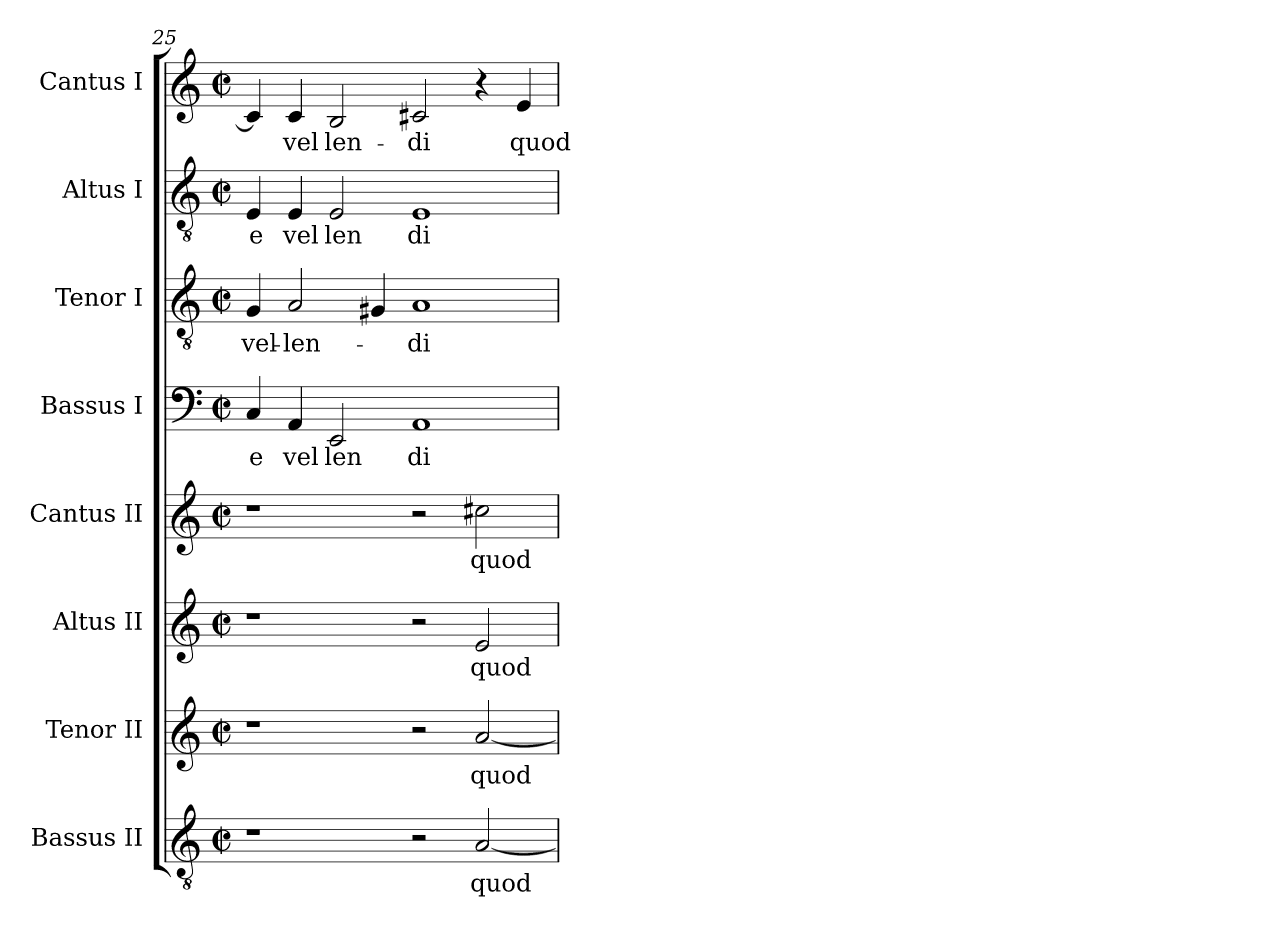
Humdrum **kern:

**kern	**text	**kern	**text	**kern	**text	**kern	**text	**kern	**text	**kern	**text	**kern	**text	**kern	**text
*part8	*part8	*part7	*part7	*part6	*part6	*part5	*part5	*part4	*part4	*part3	*part3	*part2	*part2	*part1	*part1
*staff8	*staff8	*staff7	*staff7	*staff6	*staff6	*staff5	*staff5	*staff4	*staff4	*staff3	*staff3	*staff2	*staff2	*staff1	*staff1
*I"Bassus II	*	*I"Tenor II	*	*I"Altus II	*	*I"Cantus II	*	*I"Bassus I	*	*I"Tenor I	*	*I"Altus I	*	*I"Cantus I	*
*clefGv2	*	*clefG2	*	*clefG2	*	*clefG2	*	*clefF4	*	*clefGv2	*	*clefGv2	*	*clefG2	*
*	*	*	*	*	*	*k[]	*	*	*	*	*	*	*	*	*
*	*	*	*	*	*	*C:	*	*	*	*	*	*	*	*	*
*M2/2	*	*M2/2	*	*M2/2	*	*M2/2	*	*M2/2	*	*M2/2	*	*M2/2	*	*M2/2	*
*met(c|)	*	*met(c|)	*	*met(c|)	*	*met(c|)	*	*met(c|)	*	*met(c|)	*	*met(c|)	*	*met(c|)	*
=25	=25	=25	=25	=25	=25	=25	=25	=25	=25	=25	=25	=25	=25	=25	=25
!	!	!	!	!	!	!	!	!	!LO:LY:b:cj	!	!LO:LY:b:cj	!	!LO:LY:b:cj	!	!
1r	.	1r	.	1r	.	1r	.	4C/	e	4G/	-vel-	4E/	e	4c/]	.
!	!	!	!	!	!	!	!	!	!LO:LY:b:cj	!	!LO:LY:b	!	!LO:LY:b:cj	!	!LO:LY:b:cj
.	.	.	.	.	.	.	.	4AA/	vel	2A/	-len-	4E/	vel	4c/	-vel
!	!	!	!	!	!	!	!	!	!LO:LY:b:cj	!	!	!	!LO:LY:b:cj	!	!LO:LY:b:cj
.	.	.	.	.	.	.	.	2EE/	len	.	.	2E/	len	2B/	len-
.	.	.	.	.	.	.	.	.	.	4G#X/	.	.	.	.	.
!	!	!	!	!	!	!	!	!	!LO:LY:b:cj	!	!LO:LY:b:cj	!	!LO:LY:b:cj	!	!LO:LY:b:cj
2r	.	2r	.	2r	.	2r	.	1AA	di	1A	-di	1E	di	2c#X/	-di
!	!LO:LY:b	!	!LO:LY:b	!	!LO:LY:b:cj	!	!LO:LY:b:cj	!	!	!	!	!	!	!	!
[<2A/	quod	[<2a/	quod	2e/	quod	2cc#X\	quod	.	.	.	.	.	.	4r	.
!	!	!	!	!	!	!	!	!	!	!	!	!	!	!	!LO:LY:b:cj
.	.	.	.	.	.	.	.	.	.	.	.	.	.	4e/	quod
=	=	=	=	=	=	=	=	=	=	=	=	=	=	=	=
*-	*-	*-	*-	*-	*-	*-	*-	*-	*-	*-	*-	*-	*-	*-	*-
